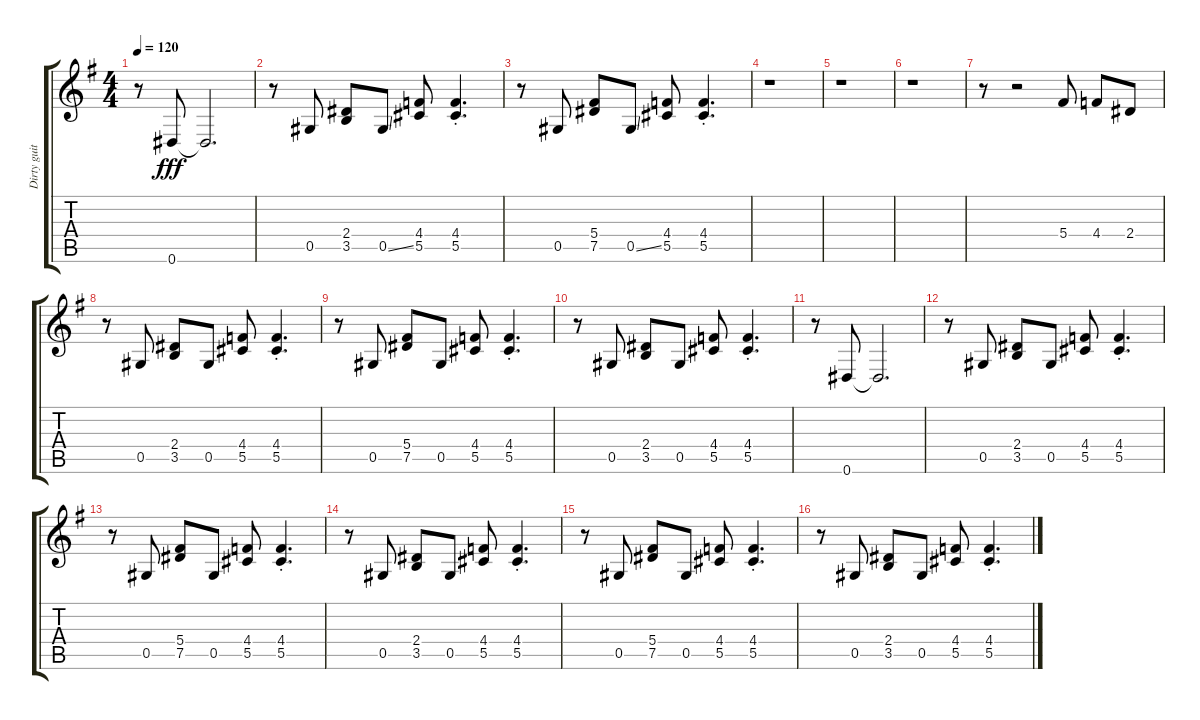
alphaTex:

\track ("Dirty guitar" "Dirty guit") {instrument overdrivenguitar}
\staff {score tabs}
\tuning (Eb4 Bb3 Gb3 Db3 Ab2 Eb2) {hide}
\ts (4 4)
\tempo 120
\clef g2
\ks g
r.8{dy fff} 0.6.8 0.6{t}.2{d} |
r.8 0.5.8 (2.4 3.5).8 0.5{ss}.8 (4.4 5.5).8 (4.4{st} 5.5{st}).4{d} |
r.8 0.5.8 (5.4 7.5).8 0.5{ss}.8 (4.4 5.5).8 (4.4{st} 5.5{st}).4{d} |
r.1 |
r.1 |
r.1 |
r.8 r.2 5.4.8 4.4.8 2.4.8 |
r.8 0.5.8 (2.4 3.5).8 0.5.8 (4.4 5.5).8 (4.4{st} 5.5{st}).4{d} |
r.8 0.5.8 (5.4 7.5).8 0.5.8 (4.4 5.5).8 (4.4{st} 5.5{st}).4{d} |
r.8 0.5.8 (2.4 3.5).8 0.5.8 (4.4 5.5).8 (4.4{st} 5.5{st}).4{d} |
r.8 0.6.8 0.6{t}.2{d} |
r.8 0.5.8 (2.4 3.5).8 0.5.8 (4.4 5.5).8 (4.4{st} 5.5{st}).4{d} |
r.8 0.5.8 (5.4 7.5).8 0.5.8 (4.4 5.5).8 (4.4{st} 5.5{st}).4{d} |
r.8 0.5.8 (2.4 3.5).8 0.5.8 (4.4 5.5).8 (4.4{st} 5.5{st}).4{d} |
r.8 0.5.8 (5.4 7.5).8 0.5.8 (4.4 5.5).8 (4.4{st} 5.5{st}).4{d} |
r.8 0.5.8 (2.4 3.5).8 0.5.8 (4.4 5.5).8 (4.4{st} 5.5{st}).4{d}
